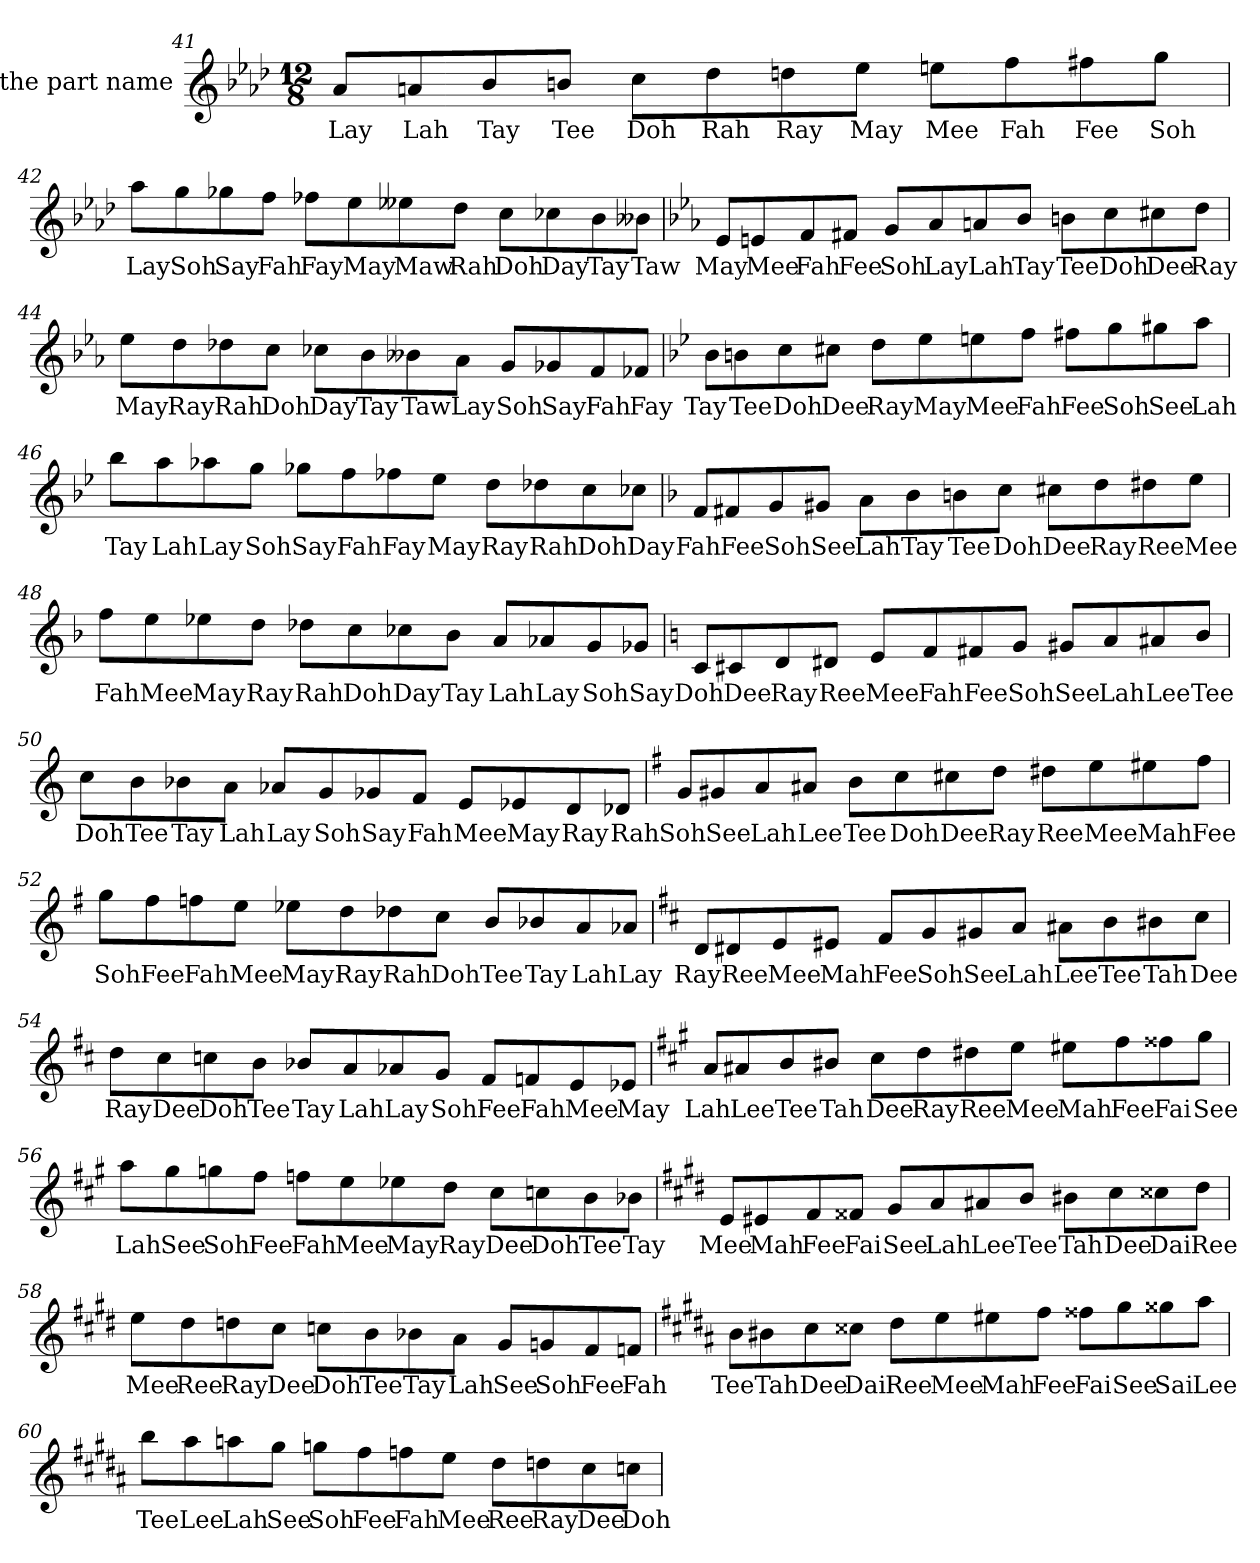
**kern	**text
*part1	*part1
*staff1	*staff1
*I"the part name	*
!!LO:LB:g=z
*clefG2	*
*k[b-e-a-d-]	*
*M12/8	*
=41	=41
8a-L	Lay
8an	Lah
8b-	Tay
8bnJ	Tee
8ccL	Doh
8dd-	Rah
8ddn	Ray
8ee-J	May
8eenL	Mee
8ff	Fah
8ff#X	Fee
8ggJ	Soh
!!LO:LB:g=z
=42	=42
8aa-L	Lay
8gg	Soh
8gg-X	Say
8ffJ	Fah
8ff-XL	Fay
8ee-	May
8ee--X	Maw
8dd-J	Rah
8ccL	Doh
8cc-X	Day
8b-	Tay
8b--XJ	Taw
!!LO:LB:g=z
=43	=43
*k[b-e-a-]	*
8e-L	May
8en	Mee
8f	Fah
8f#XJ	Fee
8gL	Soh
8a-	Lay
8an	Lah
8b-J	Tay
8bnL	Tee
8cc	Doh
8cc#X	Dee
8ddJ	Ray
!!LO:LB:g=z
=44	=44
8ee-L	May
8dd	Ray
8dd-X	Rah
8ccJ	Doh
8cc-XL	Day
8b-	Tay
8b--X	Taw
8a-J	Lay
8gL	Soh
8g-X	Say
8f	Fah
8f-XJ	Fay
!!LO:LB:g=z
=45	=45
*k[b-e-]	*
8b-L	Tay
8bn	Tee
8cc	Doh
8cc#XJ	Dee
8ddL	Ray
8ee-	May
8een	Mee
8ffJ	Fah
8ff#XL	Fee
8gg	Soh
8gg#X	See
8aaJ	Lah
!!LO:LB:g=z
=46	=46
8bb-L	Tay
8aa	Lah
8aa-X	Lay
8ggJ	Soh
8gg-XL	Say
8ff	Fah
8ff-X	Fay
8ee-J	May
8ddL	Ray
8dd-X	Rah
8cc	Doh
8cc-XJ	Day
!!LO:LB:g=z
=47	=47
*k[b-]	*
8fL	Fah
8f#X	Fee
8g	Soh
8g#XJ	See
8aL	Lah
8b-	Tay
8bn	Tee
8ccJ	Doh
8cc#XL	Dee
8dd	Ray
8dd#X	Ree
8eeJ	Mee
!!LO:LB:g=z
=48	=48
8ffL	Fah
8ee	Mee
8ee-X	May
8ddJ	Ray
8dd-XL	Rah
8cc	Doh
8cc-X	Day
8b-J	Tay
8aL	Lah
8a-X	Lay
8g	Soh
8g-XJ	Say
!!LO:LB:g=z
=49	=49
*k[]	*
8cL	Doh
8c#X	Dee
8d	Ray
8d#XJ	Ree
8eL	Mee
8f	Fah
8f#X	Fee
8gJ	Soh
8g#XL	See
8a	Lah
8a#X	Lee
8bJ	Tee
!!LO:LB:g=z
=50	=50
8ccL	Doh
8b	Tee
8b-X	Tay
8aJ	Lah
8a-XL	Lay
8g	Soh
8g-X	Say
8fJ	Fah
8eL	Mee
8e-X	May
8d	Ray
8d-XJ	Rah
!!LO:LB:g=z
=51	=51
*k[f#]	*
8gL	Soh
8g#X	See
8a	Lah
8a#XJ	Lee
8bL	Tee
8cc	Doh
8cc#X	Dee
8ddJ	Ray
8dd#XL	Ree
8ee	Mee
8ee#X	Mah
8ff#J	Fee
!!LO:LB:g=z
=52	=52
8ggL	Soh
8ff#	Fee
8ffn	Fah
8eeJ	Mee
8ee-XL	May
8dd	Ray
8dd-X	Rah
8ccJ	Doh
8bL	Tee
8b-X	Tay
8a	Lah
8a-XJ	Lay
!!LO:LB:g=z
=53	=53
*k[f#c#]	*
8dL	Ray
8d#X	Ree
8e	Mee
8e#XJ	Mah
8f#L	Fee
8g	Soh
8g#X	See
8aJ	Lah
8a#XL	Lee
8b	Tee
8b#X	Tah
8cc#J	Dee
!!LO:LB:g=z
=54	=54
8ddL	Ray
8cc#	Dee
8ccn	Doh
8bJ	Tee
8b-XL	Tay
8a	Lah
8a-X	Lay
8gJ	Soh
8f#L	Fee
8fn	Fah
8e	Mee
8e-XJ	May
!!LO:LB:g=z
=55	=55
*k[f#c#g#]	*
8aL	Lah
8a#X	Lee
8b	Tee
8b#XJ	Tah
8cc#L	Dee
8dd	Ray
8dd#X	Ree
8eeJ	Mee
8ee#XL	Mah
8ff#	Fee
8ff##X	Fai
8gg#J	See
!!LO:LB:g=z
=56	=56
8aaL	Lah
8gg#	See
8ggn	Soh
8ff#J	Fee
8ffnL	Fah
8ee	Mee
8ee-X	May
8ddJ	Ray
8cc#L	Dee
8ccn	Doh
8b	Tee
8b-XJ	Tay
!!LO:LB:g=z
=57	=57
*k[f#c#g#d#]	*
8eL	Mee
8e#X	Mah
8f#	Fee
8f##XJ	Fai
8g#L	See
8a	Lah
8a#X	Lee
8bJ	Tee
8b#XL	Tah
8cc#	Dee
8cc##X	Dai
8dd#J	Ree
!!LO:LB:g=z
=58	=58
8eeL	Mee
8dd#	Ree
8ddn	Ray
8cc#J	Dee
8ccnL	Doh
8b	Tee
8b-X	Tay
8aJ	Lah
8g#L	See
8gn	Soh
8f#	Fee
8fnJ	Fah
!!LO:LB:g=z
=59	=59
*k[f#c#g#d#a#]	*
8bL	Tee
8b#X	Tah
8cc#	Dee
8cc##XJ	Dai
8dd#L	Ree
8ee	Mee
8ee#X	Mah
8ff#J	Fee
8ff##XL	Fai
8gg#	See
8gg##X	Sai
8aa#J	Lee
!!LO:LB:g=z
=60	=60
8bbL	Tee
8aa#	Lee
8aan	Lah
8gg#J	See
8ggnL	Soh
8ff#	Fee
8ffn	Fah
8eeJ	Mee
8dd#L	Ree
8ddn	Ray
8cc#	Dee
8ccnJ	Doh
=	=
*-	*-
